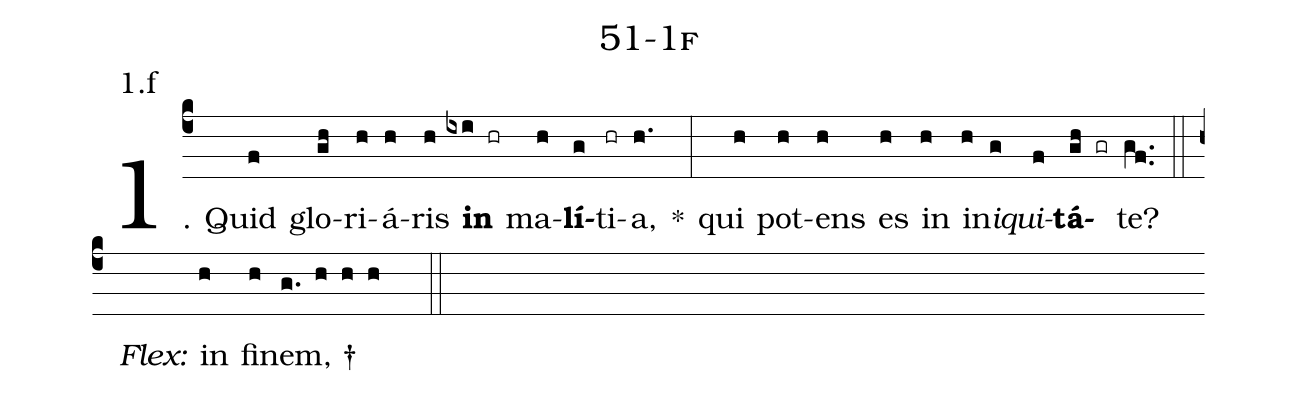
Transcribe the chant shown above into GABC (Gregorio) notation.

name: 51-1f;
annotation: 1.f;
%%
(c4)1. Quid(f) glo(gh)ri(h)á(h)ris(h) <b>in</b>(ixi hr) ma(h)<b>lí</b>(g)ti(hr)a,(h.) *(:) qui(h) pot(h)ens(h) es(h) in(h) in(h)<i>i</i>(g)<i>qui</i>(f)<b>tá</b>(gh gr)te?(gf..) (::)
<i>Flex:</i>()  in(h) fi(h)nem, †(g. h h h  ::)
